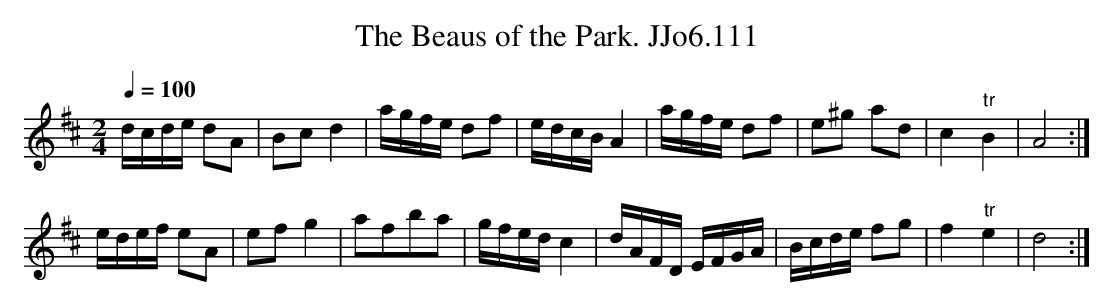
X:1
T:Beaus of the Park. JJo6.111, The
M:2/4
L:1/8
Q:1/4=100
K:D
d/c/d/e/ dA|Bcd2|a/g/f/e/ df|e/d/c/B/A2|a/g/f/e/ df|e^g ad|c2"tr"B2|A4:|
e/d/e/f/ eA|efg2|afba|g/f/e/d/c2|d/A/F/D/ E/F/G/A/|B/c/d/e/ fg|f2"tr"e2|d4:|
